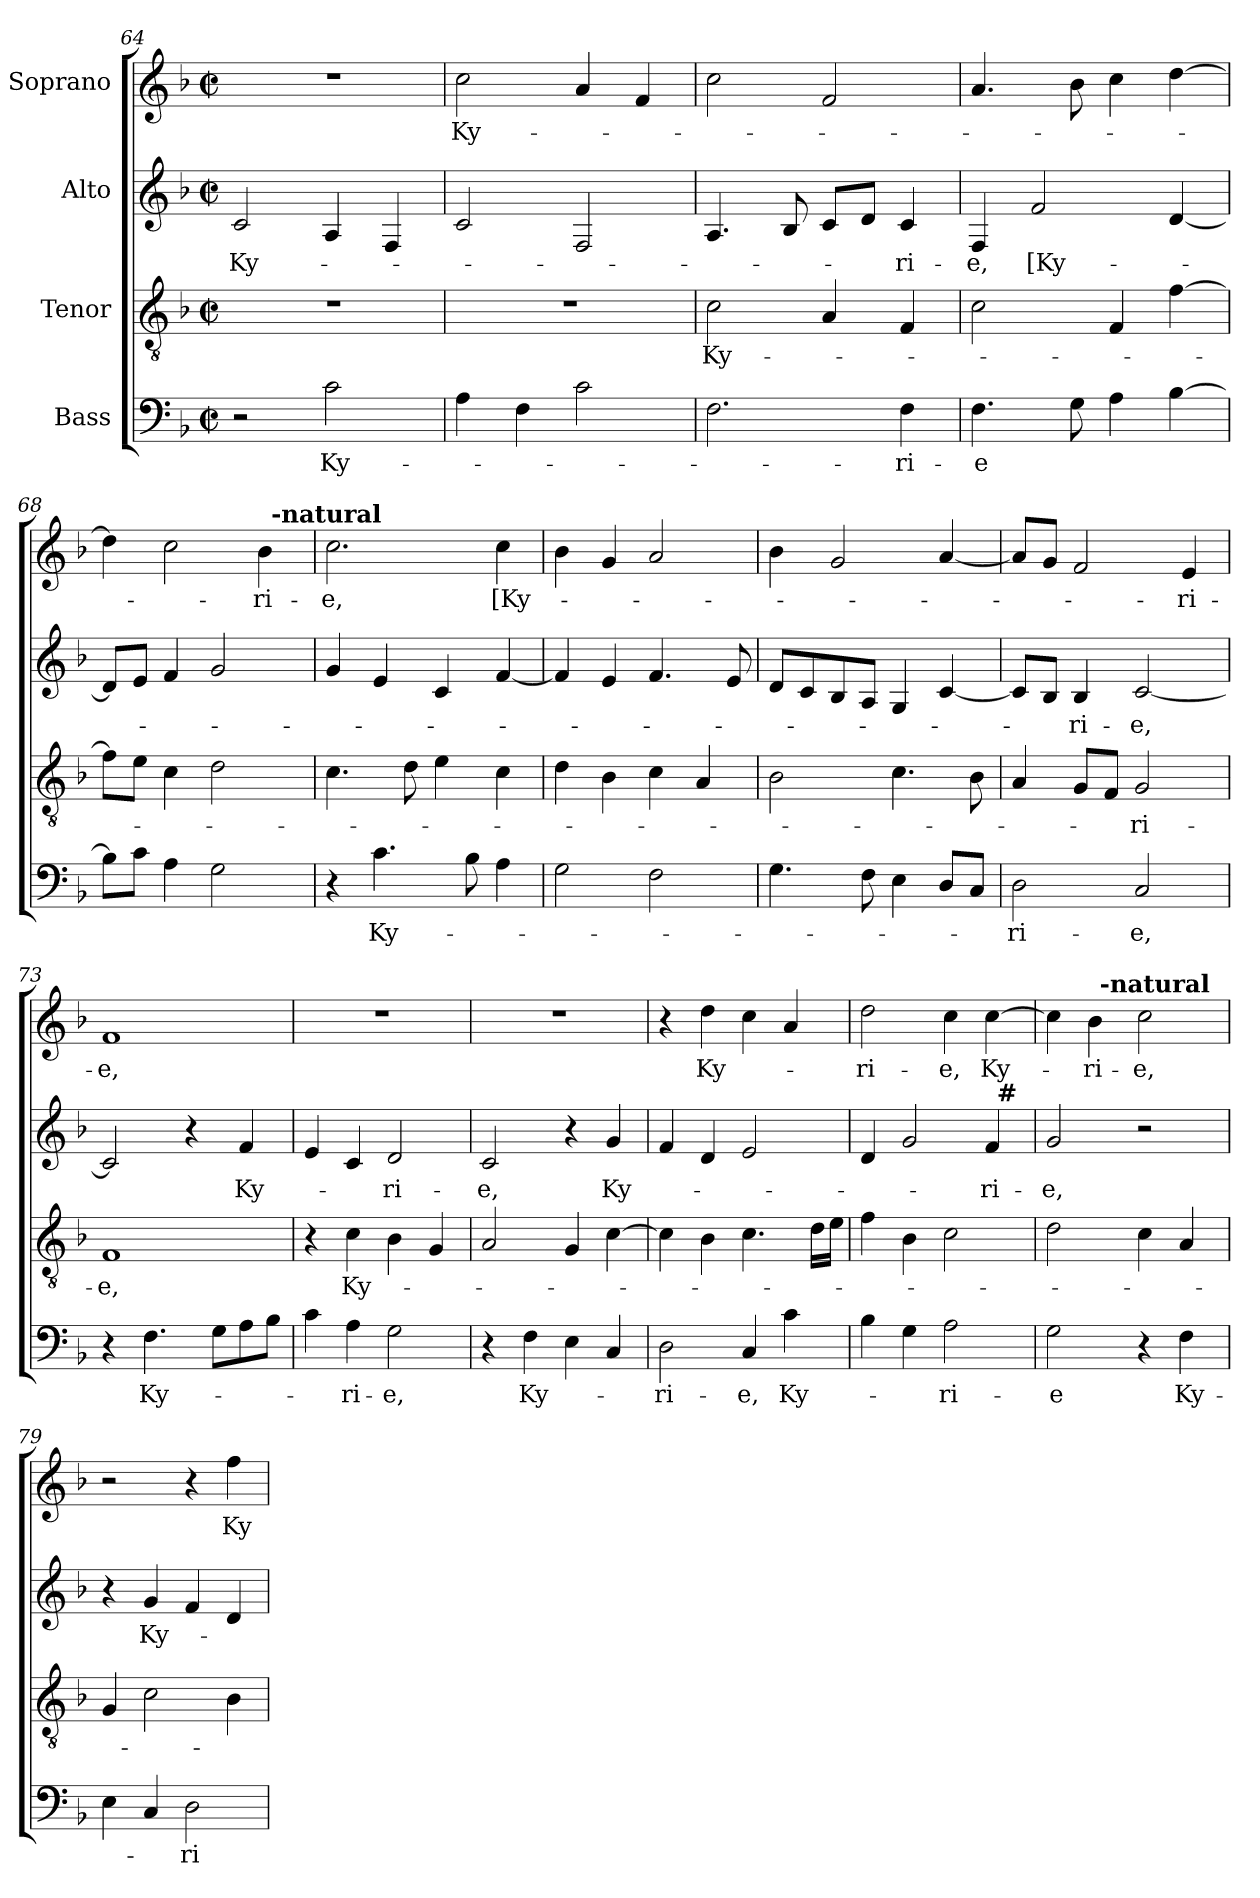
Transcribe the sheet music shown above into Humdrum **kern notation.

**kern	**text	**kern	**text	**kern	**text	**kern	**text
*part4	*part4	*part3	*part3	*part2	*part2	*part1	*part1
*staff4	*staff4	*staff3	*staff3	*staff2	*staff2	*staff1	*staff1
*I"Bass	*	*I"Tenor	*	*I"Alto	*	*I"Soprano	*
!!LO:LB:g=z
*clefF4	*	*clefGv2	*	*clefG2	*	*clefG2	*
*k[b-]	*	*k[b-]	*	*k[b-]	*	*k[b-]	*
*F:	*	*F:	*	*F:	*	*F:	*
*M2/2	*	*M2/2	*	*M2/2	*	*M2/2	*
*met(c|)	*	*met(c|)	*	*met(c|)	*	*met(c|)	*
=64	=64	=64	=64	=64	=64	=64	=64
2r	.	1r	.	2c/	Ky-	1r	.
2c\	Ky-	.	.	4A/	.	.	.
.	.	.	.	4F/	.	.	.
=65	=65	=65	=65	=65	=65	=65	=65
4A\	.	1r	.	2c/	.	2cc\	Ky-
4F\	.	.	.	.	.	.	.
2c\	.	.	.	2F/	.	4a/	.
.	.	.	.	.	.	4f/	.
=66	=66	=66	=66	=66	=66	=66	=66
2.F\	.	2c\	Ky-	4.A/	.	2cc\	.
.	.	.	.	8B-/	.	.	.
.	.	4A/	.	8c/L	.	2f/	.
.	.	.	.	8d/J	.	.	.
4F\	-ri-	4F/	.	4c/	-ri-	.	.
=67	=67	=67	=67	=67	=67	=67	=67
4.F\	-e	2c\	.	4F/	-e,	4.a/	.
.	.	.	.	2f/	[Ky-	.	.
8G\	.	.	.	.	.	8b-\	.
4A\	.	4F/	.	.	.	4cc\	.
[4B-\	.	[4f\	.	[4d/	.	[4dd\	.
=68	=68	=68	=68	=68	=68	=68	=68
*	*	*	*	*	*	*^	*
8B-\L]	.	8f\L]	.	8d/L]	.	4dd\]	2ryy	.
8c\J	.	8e\J	.	8e/J	.	.	.	.
4A\	.	4c\	.	4f/	.	2cc\	.	.
2G\	.	2d\	.	2g/	.	.	4ryy	.
.	.	.	.	.	.	4b-\	32ryy	-ri-
!	!	!	!	!	!	!	!LO:TX:a:B:t=-natural	!
.	.	.	.	.	.	.	8..ryy	.
*	*	*	*	*	*	*v	*v	*
=69	=69	=69	=69	=69	=69	=69	=69
4r	[	4.c\	.	4g/	.	2.cc\	-e,
4.c\	Ky-	.	.	4e/	.	.	.
.	.	8d\	.	.	.	.	.
.	.	4e\	.	4c/	.	.	.
8B-\	.	.	.	.	.	.	.
4A\	.	4c\	.	[4f/	.	4cc\	[Ky-
!!LO:LB:g=z
=70	=70	=70	=70	=70	=70	=70	=70
2G\	.	4d\	.	4f/]	.	4b-\	.
.	.	4B-\	.	4e/	.	4g/	.
2F\	.	4c\	.	4.f/	.	2a/	.
.	.	4A/	.	.	.	.	.
.	.	.	.	8e/	.	.	.
=71	=71	=71	=71	=71	=71	=71	=71
4.G\	.	2B-\	.	8d/L	.	4b-\	.
.	.	.	.	8c/	.	.	.
.	.	.	.	8B-/	.	2g/	.
8F\	.	.	.	8A/J	.	.	.
4E\	.	4.c\	.	4G/	.	.	.
8D/L	.	.	.	[4c/	.	[4a/	.
8C/J	.	8B-\	.	.	.	.	.
=72	=72	=72	=72	=72	=72	=72	=72
2D\	-ri-	4A/	.	8c/L]	.	8a/L]	.
.	.	.	.	8B-/J	.	8g/J	.
.	.	8G/L	.	4B-/	-ri-	2f/	.
.	.	8F/J	.	.	.	.	.
2C/	-e,	2G/	-ri-	[2c/	-e,	.	.
.	.	.	.	.	.	4e/	-ri-
=73	=73	=73	=73	=73	=73	=73	=73
4r	.	1F	-e,	2c/]	.	1f	-e,
4.F\	Ky-	.	.	.	.	.	.
.	.	.	.	4r	.	.	.
8G\L	.	.	.	.	.	.	.
8A\	.	.	.	4f/	Ky-	.	.
8B-\J	.	.	.	.	.	.	.
=74	=74	=74	=74	=74	=74	=74	=74
4c\	.	4r	[	4e/	.	1r	.
4A\	-ri-	4c\	Ky-	4c/	.	.	.
2G\	-e,	4B-\	.	2d/	-ri-	.	.
.	.	4G/	.	.	.	.	.
=75	=75	=75	=75	=75	=75	=75	=75
4r	.	2A/	.	2c/	-e,	1r	.
4F\	Ky-	.	.	.	.	.	.
4E\	.	4G/	.	4r	.	.	.
4C/	.	[4c\	.	4g/	Ky-	.	.
!!LO:PB:g=z
=76	=76	=76	=76	=76	=76	=76	=76
2D\	-ri-	4c\]	.	4f/	.	4r	.
.	.	4B-\	.	4d/	.	4dd\	Ky-
4C/	-e,	4.c\	.	2e/	.	4cc\	.
4c\	Ky-	.	.	.	.	4a/	.
.	.	16d\LL	.	.	.	.	.
.	.	16e\JJ	.	.	.	.	.
=77	=77	=77	=77	=77	=77	=77	=77
*	*	*	*	*^	*	*	*
4B-\	.	4f\	.	4d/	2ryy	.	2dd\	-ri-
4G\	.	4B-\	.	2g/	.	.	.	.
2A\	-ri-	2c\	.	.	4ryy	.	4cc\	-e,
.	.	.	.	4f/	32ryy	-ri-	[4cc\	Ky-
!	!	!	!	!	!LO:TX:a:B:t=#	!	!	!
.	.	.	.	.	8..ryy	.	.	.
*	*	*	*	*v	*v	*	*	*
=78	=78	=78	=78	=78	=78	=78	=78
*	*	*	*	*	*	*^	*
2G\	-e	2d\	.	2g/	-e,	4cc\]	4ryy	.
.	.	.	.	.	.	4b-\	32ryy	-ri-
!	!	!	!	!	!	!	!LO:TX:a:B:t=-natural	!
.	.	.	.	.	.	.	2ryy	.
4r	.	4c\	.	2r	.	2cc\	.	-e,
4F\	Ky-	4A/	.	.	.	.	.	.
.	.	.	.	.	.	.	8..ryy	.
*	*	*	*	*	*	*v	*v	*
=79	=79	=79	=79	=79	=79	=79	=79
4E\	.	4G/	.	4r	.	2r	.
4C/	.	2c\	.	4g/	Ky-	.	.
2D\	-ri-	.	.	4f/	.	4r	.
.	.	4B-\	.	4d/	.	4ff\	Ky-
=	=	=	=	=	=	=	=
*-	*-	*-	*-	*-	*-	*-	*-
